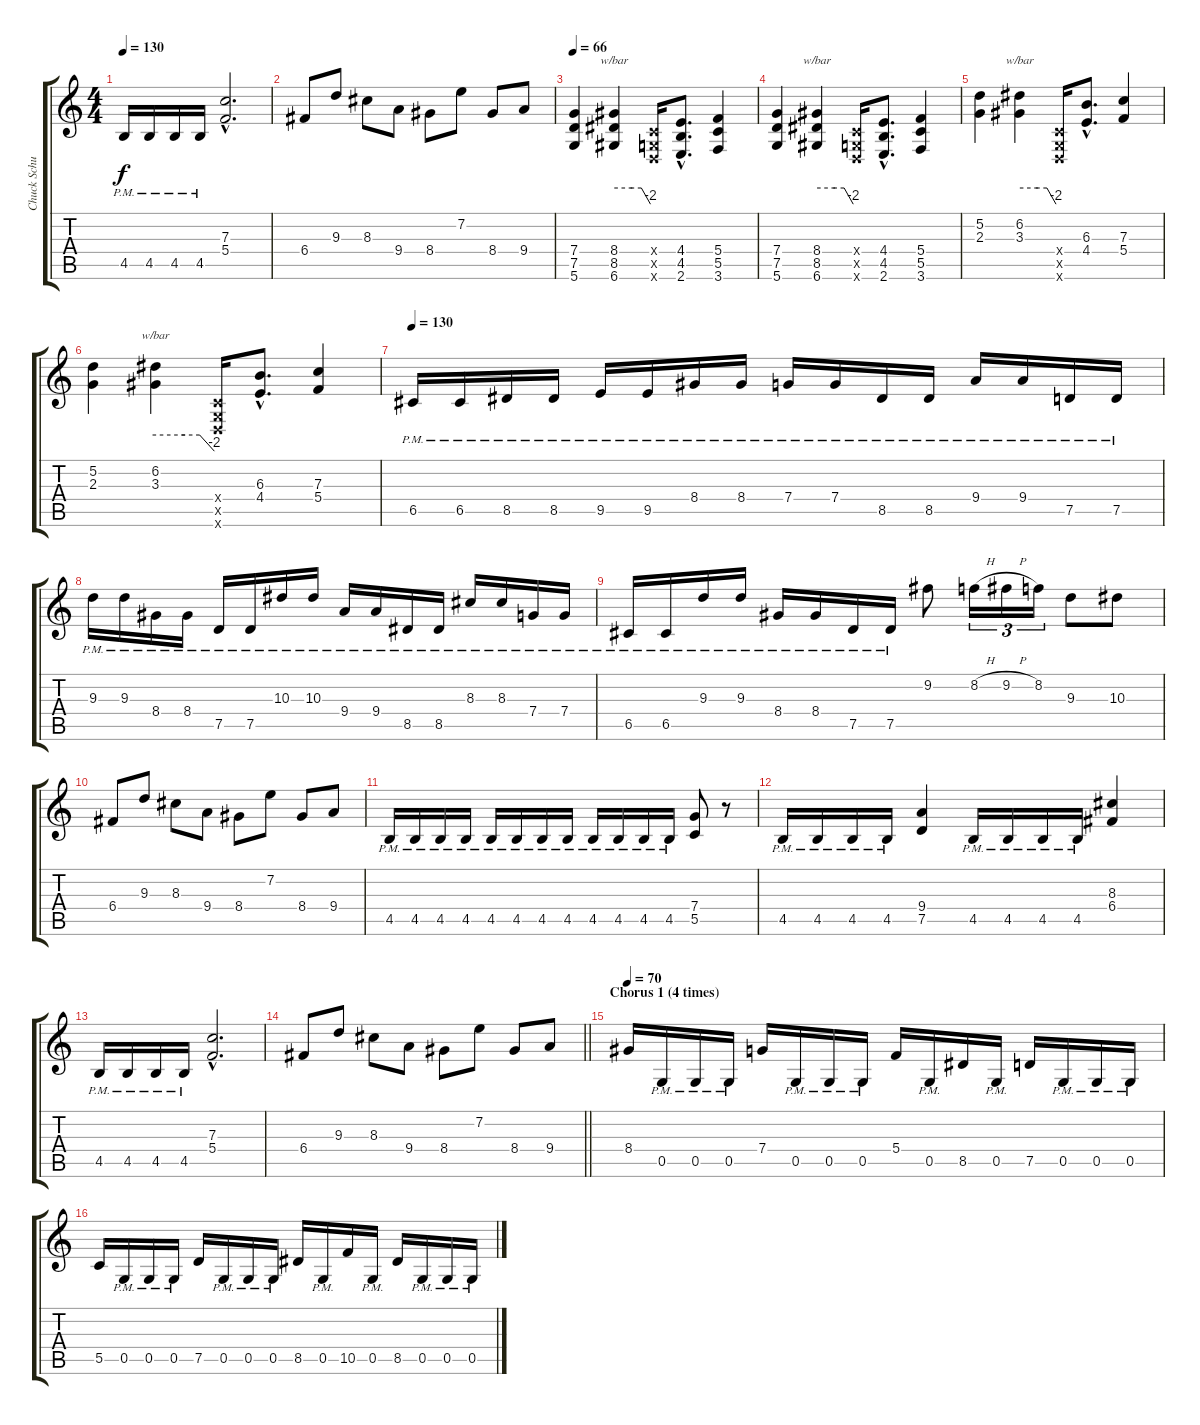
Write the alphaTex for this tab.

\track ("Chuck Schuldiner Lead" "Chuck Schu") {instrument distortionguitar}
\staff {score tabs}
\tuning (D4 A3 F3 C3 G2 D2) {hide}
\ts (4 4)
\tempo 130
\clef g2
\ks c
4.5{pm}.16{dy f} 4.5{pm}.16 4.5{pm}.16 4.5{pm}.16 (7.3{hac} 5.4{hac}).2{d} |
6.4.8 9.3.8 8.3.8 9.4.8 8.4.8 7.2.8 8.4.8 9.4.8 |
\tempo 66
(7.4 7.5 5.6).4 (8.4 8.5 6.6).4{tbe (custom default 0 0 30 0 45 0 60 -8)} (0.4{x} 0.5{x} 0.6{x}).16 (4.4{hac} 4.5{hac} 2.6{hac}).8{d} (5.4 5.5 3.6).4 |
(7.4 7.5 5.6).4 (8.4 8.5 6.6).4{tbe (custom default 0 0 30 0 45 0 60 -8)} (0.4{x} 0.5{x} 0.6{x}).16 (4.4{hac} 4.5{hac} 2.6{hac}).8{d} (5.4 5.5 3.6).4 |
(5.2 2.3).4 (6.2 3.3).4{tbe (custom default 0 0 30 0 45 0 60 -8)} (0.4{x} 0.5{x} 0.6{x}).16 (6.3{hac} 4.4{hac}).8{d} (7.3 5.4).4 |
(5.2 2.3).4 (6.2 3.3).4{tbe (custom default 0 0 30 0 45 0 60 -8)} (0.4{x} 0.5{x} 0.6{x}).16 (6.3{hac} 4.4{hac}).8{d} (7.3 5.4).4 |
\tempo 130
6.5{pm}.16 6.5{pm}.16 8.5{pm}.16 8.5{pm}.16 9.5{pm}.16 9.5{pm}.16 8.4{pm}.16 8.4{pm}.16 7.4{pm}.16 7.4{pm}.16 8.5{pm}.16 8.5{pm}.16 9.4{pm}.16 9.4{pm}.16 7.5{pm}.16 7.5{pm}.16 |
9.3{pm}.16 9.3{pm}.16 8.4{pm}.16 8.4{pm}.16 7.5{pm}.16 7.5{pm}.16 10.3{pm}.16 10.3{pm}.16 9.4{pm}.16 9.4{pm}.16 8.5{pm}.16 8.5{pm}.16 8.3{pm}.16 8.3{pm}.16 7.4{pm}.16 7.4{pm}.16 |
6.5{pm}.16 6.5{pm}.16 9.3{pm}.16 9.3{pm}.16 8.4{pm}.16 8.4{pm}.16 7.5{pm}.16 7.5{pm}.16 9.2.8 8.2{h}.16{tu (3 2)} 9.2{h}.16{tu (3 2)} 8.2.16{tu (3 2)} 9.3.8 10.3.8 |
6.4.8 9.3.8 8.3.8 9.4.8 8.4.8 7.2.8 8.4.8 9.4.8 |
4.5{pm}.16 4.5{pm}.16 4.5{pm}.16 4.5{pm}.16 4.5{pm}.16 4.5{pm}.16 4.5{pm}.16 4.5{pm}.16 4.5{pm}.16 4.5{pm}.16 4.5{pm}.16 4.5{pm}.16 (7.4 5.5).8 r.8 |
4.5{pm}.16 4.5{pm}.16 4.5{pm}.16 4.5{pm}.16 (9.4 7.5).4 4.5{pm}.16 4.5{pm}.16 4.5{pm}.16 4.5{pm}.16 (8.3 6.4).4 |
4.5{pm}.16 4.5{pm}.16 4.5{pm}.16 4.5{pm}.16 (7.3{hac} 5.4{hac}).2{d} |
\barLineRight lightlight
6.4.8 9.3.8 8.3.8 9.4.8 8.4.8 7.2.8 8.4.8 9.4.8 |
\section ("" "Chorus 1 (4 times)")
\tempo 70
8.4.16 0.5{pm}.16 0.5{pm}.16 0.5{pm}.16 7.4.16 0.5{pm}.16 0.5{pm}.16 0.5{pm}.16 5.4.16 0.5{pm}.16 8.5.16 0.5{pm}.16 7.5.16 0.5{pm}.16 0.5{pm}.16 0.5{pm}.16 |
5.5.16 0.5{pm}.16 0.5{pm}.16 0.5{pm}.16 7.5.16 0.5{pm}.16 0.5{pm}.16 0.5{pm}.16 8.5.16 0.5{pm}.16 10.5.16 0.5{pm}.16 8.5.16 0.5{pm}.16 0.5{pm}.16 0.5{pm}.16
